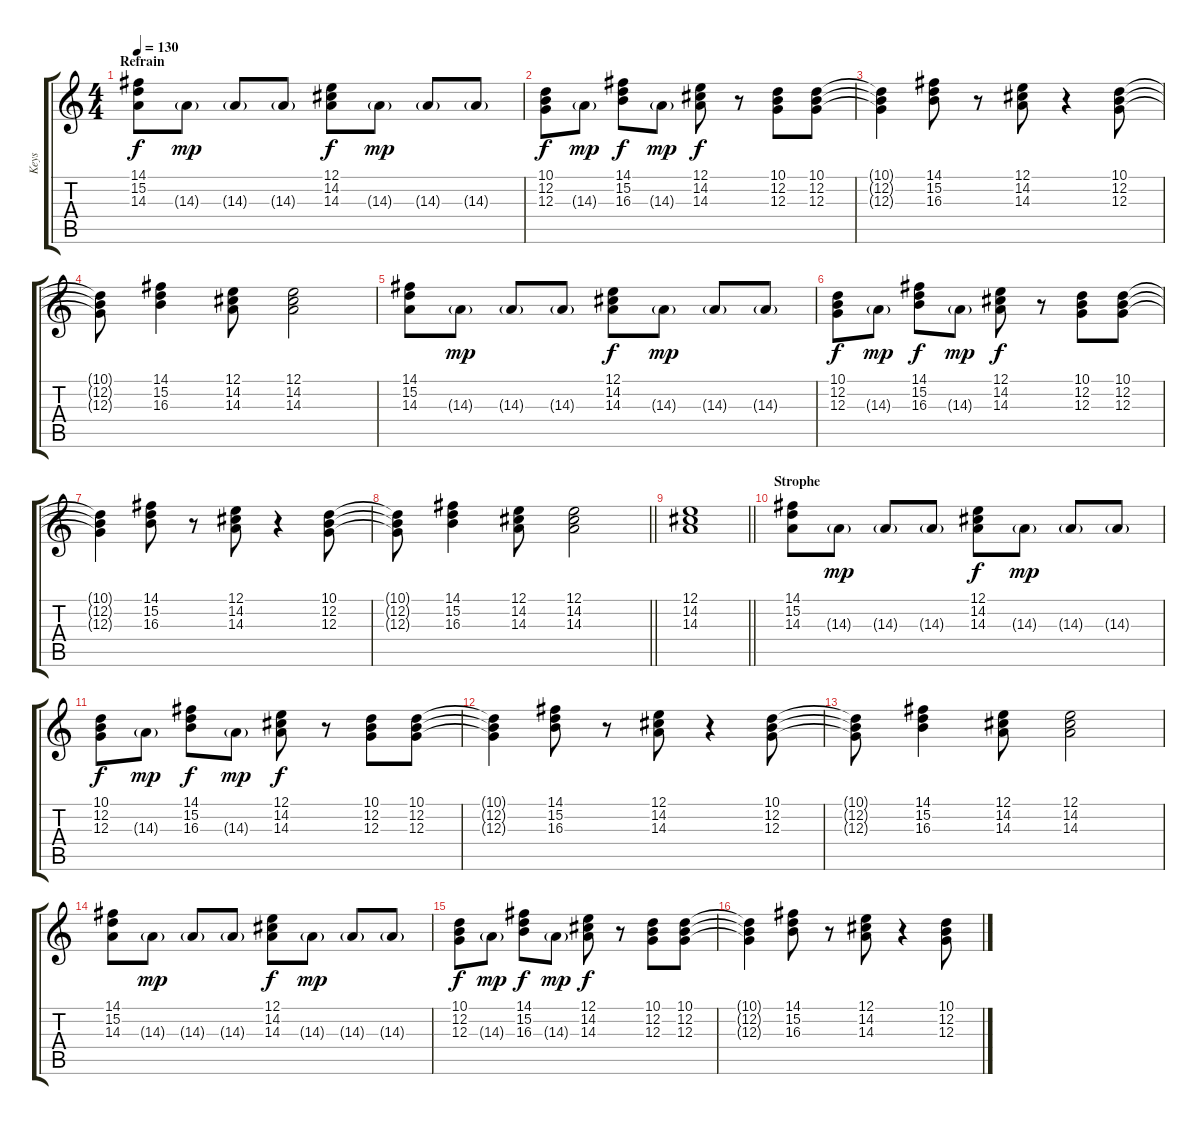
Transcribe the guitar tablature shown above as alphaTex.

\track ("Keys" "Keys") {instrument electricgrandpiano}
\staff {score tabs}
\tuning (E4 B3 G3 D3 A2 E2) {hide}
\ts (4 4)
\section ("" "Refrain")
\tempo 130
\clef g2
\ks c
(14.1 15.2 14.3).8{dy f} 14.3{g}.8{dy mp} 14.3{g}.8 14.3{g}.8 (12.1 14.2 14.3).8{dy f} 14.3{g}.8{dy mp} 14.3{g}.8 14.3{g}.8 |
(10.1 12.2 12.3).8{dy f} 14.3{g}.8{dy mp} (14.1 15.2 16.3).8{dy f} 14.3{g}.8{dy mp} (12.1 14.2 14.3).8{dy f} r.8 (10.1 12.2 12.3).8 (10.1 12.2 12.3).8 |
(10.1{t} 12.2{t} 12.3{t}).4 (14.1 15.2 16.3).8 r.8 (12.1 14.2 14.3).8 r.4 (10.1 12.2 12.3).8 |
(10.1{t} 12.2{t} 12.3{t}).8 (14.1 15.2 16.3).4 (12.1 14.2 14.3).8 (12.1 14.2 14.3).2 |
(14.1 15.2 14.3).8 14.3{g}.8{dy mp} 14.3{g}.8 14.3{g}.8 (12.1 14.2 14.3).8{dy f} 14.3{g}.8{dy mp} 14.3{g}.8 14.3{g}.8 |
(10.1 12.2 12.3).8{dy f} 14.3{g}.8{dy mp} (14.1 15.2 16.3).8{dy f} 14.3{g}.8{dy mp} (12.1 14.2 14.3).8{dy f} r.8 (10.1 12.2 12.3).8 (10.1 12.2 12.3).8 |
(10.1{t} 12.2{t} 12.3{t}).4 (14.1 15.2 16.3).8 r.8 (12.1 14.2 14.3).8 r.4 (10.1 12.2 12.3).8 |
\barLineRight lightlight
(10.1{t} 12.2{t} 12.3{t}).8 (14.1 15.2 16.3).4 (12.1 14.2 14.3).8 (12.1 14.2 14.3).2 |
\barLineRight lightlight
(12.1 14.2 14.3).1 |
\section ("" "Strophe")
(14.1 15.2 14.3).8 14.3{g}.8{dy mp} 14.3{g}.8 14.3{g}.8 (12.1 14.2 14.3).8{dy f} 14.3{g}.8{dy mp} 14.3{g}.8 14.3{g}.8 |
(10.1 12.2 12.3).8{dy f} 14.3{g}.8{dy mp} (14.1 15.2 16.3).8{dy f} 14.3{g}.8{dy mp} (12.1 14.2 14.3).8{dy f} r.8 (10.1 12.2 12.3).8 (10.1 12.2 12.3).8 |
(10.1{t} 12.2{t} 12.3{t}).4 (14.1 15.2 16.3).8 r.8 (12.1 14.2 14.3).8 r.4 (10.1 12.2 12.3).8 |
(10.1{t} 12.2{t} 12.3{t}).8 (14.1 15.2 16.3).4 (12.1 14.2 14.3).8 (12.1 14.2 14.3).2 |
(14.1 15.2 14.3).8 14.3{g}.8{dy mp} 14.3{g}.8 14.3{g}.8 (12.1 14.2 14.3).8{dy f} 14.3{g}.8{dy mp} 14.3{g}.8 14.3{g}.8 |
(10.1 12.2 12.3).8{dy f} 14.3{g}.8{dy mp} (14.1 15.2 16.3).8{dy f} 14.3{g}.8{dy mp} (12.1 14.2 14.3).8{dy f} r.8 (10.1 12.2 12.3).8 (10.1 12.2 12.3).8 |
(10.1{t} 12.2{t} 12.3{t}).4 (14.1 15.2 16.3).8 r.8 (12.1 14.2 14.3).8 r.4 (10.1 12.2 12.3).8
